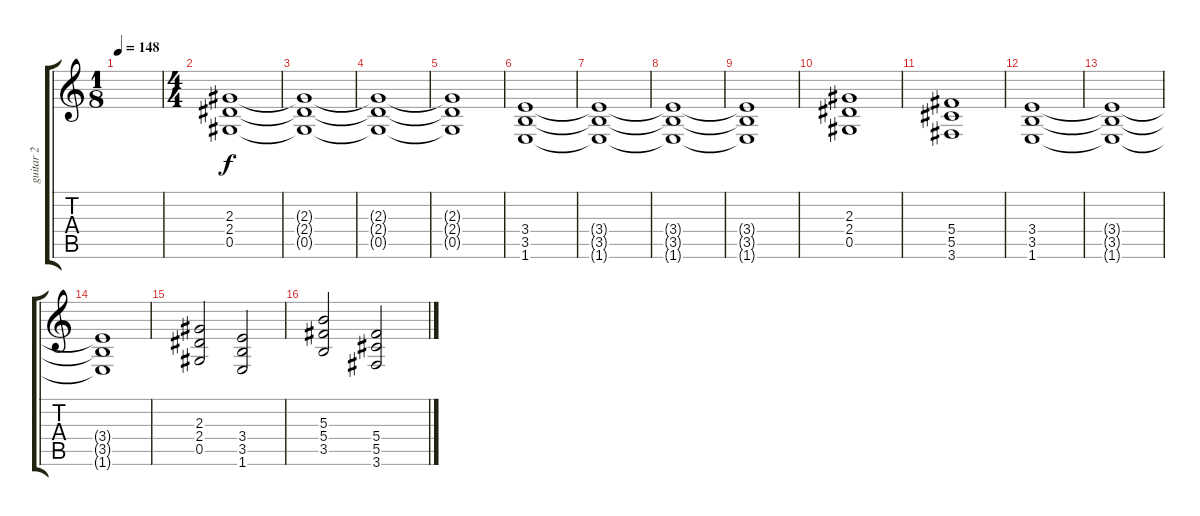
\track ("guitar 2" "guitar 2") {instrument distortionguitar}
\staff {score tabs}
\tuning (Eb4 Bb3 Gb3 Db3 Ab2 Eb2) {hide}
\ts (1 8)
\tempo 148
\clef g2
\ks c
|
\ts (4 4)
(2.3 2.4 0.5).1 |
(2.3{t} 2.4{t} 0.5{t}).1 |
(2.3{t} 2.4{t} 0.5{t}).1 |
(2.3{t} 2.4{t} 0.5{t}).1 |
(3.4 3.5 1.6).1 |
(3.4{t} 3.5{t} 1.6{t}).1 |
(3.4{t} 3.5{t} 1.6{t}).1 |
(3.4{t} 3.5{t} 1.6{t}).1 |
(2.3 2.4 0.5).1 |
(5.4 5.5 3.6).1 |
(3.4 3.5 1.6).1 |
(3.4{t} 3.5{t} 1.6{t}).1 |
(3.4{t} 3.5{t} 1.6{t}).1 |
(2.3 2.4 0.5).2 (3.4 3.5 1.6).2 |
(5.3 5.4 3.5).2 (5.4 5.5 3.6).2
